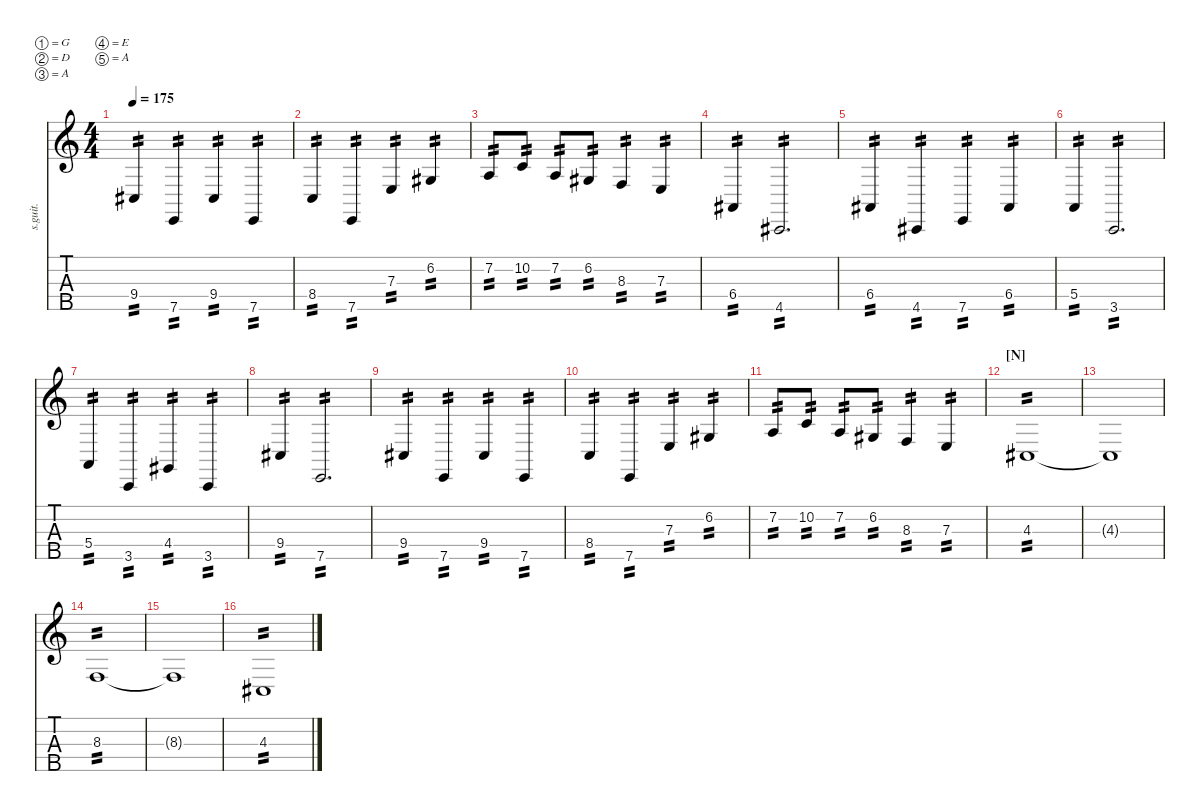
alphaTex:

\defaultSystemsLayout 4
\hideDynamics
\bracketExtendMode nobrackets
\track ("" "s.guit.") {instrument electricbassfinger}
\staff {score tabs}
\tuning (G2 D2 A1 E1 A0)
\ts (4 4)
\tempo 175
\clef g2
\ks c
9.4{acc #}.4{tp 2 dy ff} 7.5.4{tp 2} 9.4{acc #}.4{tp 2} 7.5.4{tp 2} |
8.4.4{tp 2} 7.5.4{tp 2} 7.3.4{tp 2} 6.2{acc #}.4{tp 2} |
7.2.8{tp 2} 10.2.8{tp 2} 7.2.8{tp 2} 6.2{acc #}.8{tp 2} 8.3.4{tp 2} 7.3.4{tp 2} |
6.4{acc #}.4{tp 2} 4.5{acc #}.2{d tp 2} |
6.4{acc #}.4{tp 2} 4.5{acc #}.4{tp 2} 7.5.4{tp 2} 6.4{acc #}.4{tp 2} |
5.4.4{tp 2} 3.5.2{d tp 2} |
5.4.4{tp 2} 3.5.4{tp 2} 4.4{acc #}.4{tp 2} 3.5.4{tp 2} |
9.4{acc #}.4{tp 2} 7.5.2{d tp 2} |
9.4{acc #}.4{tp 2} 7.5.4{tp 2} 9.4{acc #}.4{tp 2} 7.5.4{tp 2} |
8.4.4{tp 2} 7.5.4{tp 2} 7.3.4{tp 2} 6.2{acc #}.4{tp 2} |
7.2.8{tp 2} 10.2.8{tp 2} 7.2.8{tp 2} 6.2{acc #}.8{tp 2} 8.3.4{tp 2} 7.3.4{tp 2} |
\section ("N" "")
4.3{acc #}.1{tp 2} |
4.3{t acc #}.1 |
8.3.1{tp 2} |
8.3{t}.1 |
4.3{acc #}.1{tp 2}
